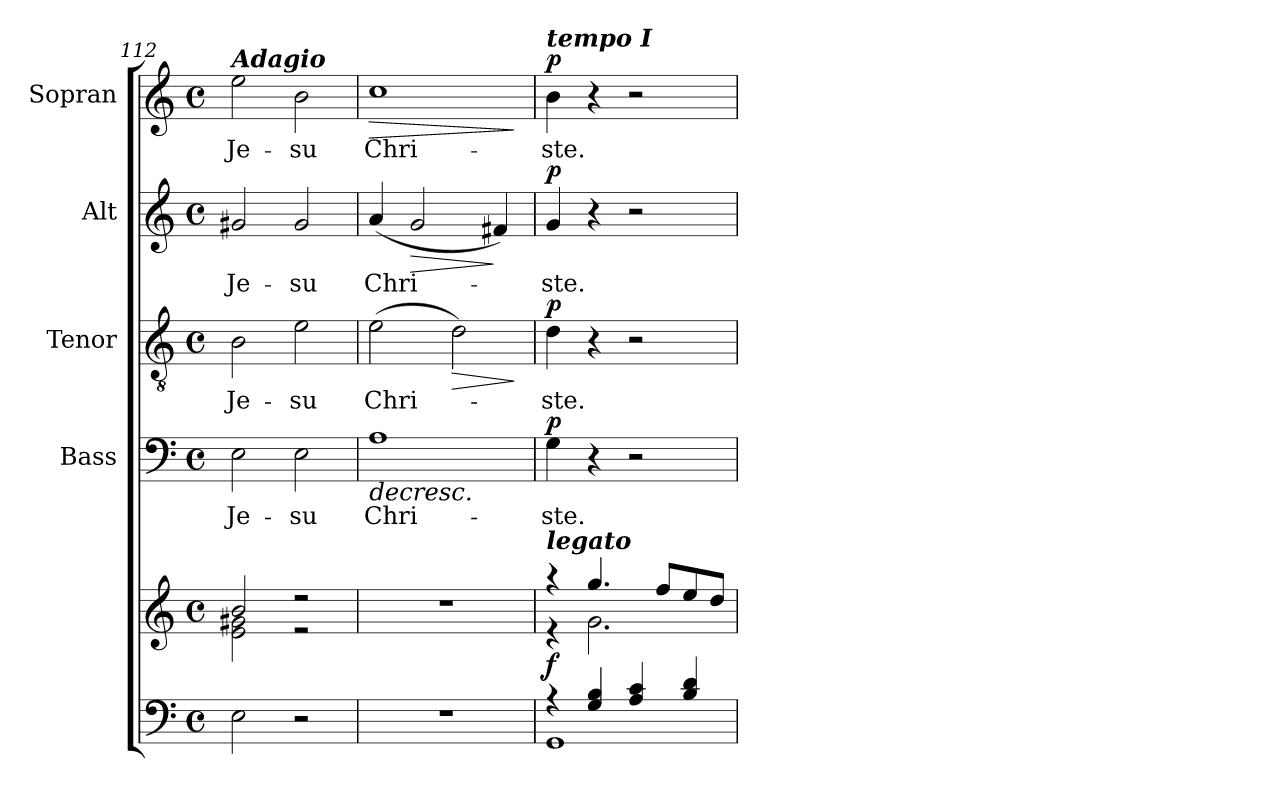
**kern	**kern	**dynam	**kern	**text	**dynam	**kern	**text	**dynam	**kern	**text	**dynam	**kern	**text	**dynam
*part5	*part5	*part5	*part4	*part4	*part4	*part3	*part3	*part3	*part2	*part2	*part2	*part1	*part1	*part1
*staff6	*staff5	*staff5/6	*staff4	*staff4	*staff4	*staff3	*staff3	*staff3	*staff2	*staff2	*staff2	*staff1	*staff1	*staff1
*	*	*	*I"Bass	*	*	*I"Tenor	*	*	*I"Alt	*	*	*I"Sopran	*	*
*	*	*	*I'B.	*	*	*I'T.	*	*	*I'A.	*	*	*I'S.	*	*
*clefF4	*clefG2	*	*clefF4	*	*	*clefGv2	*	*	*clefG2	*	*	*clefG2	*	*
*k[]	*k[]	*	*k[]	*	*	*k[]	*	*	*k[]	*	*	*k[]	*	*
*C:	*C:	*	*C:	*	*	*C:	*	*	*C:	*	*	*C:	*	*
*M4/4	*M4/4	*	*M4/4	*	*	*M4/4	*	*	*M4/4	*	*	*M4/4	*	*
*met(c)	*met(c)	*	*met(c)	*	*	*met(c)	*	*	*met(c)	*	*	*met(c)	*	*
=112	=112	=112	=112	=112	=112	=112	=112	=112	=112	=112	=112	=112	=112	=112
*	*^	*	*	*	*	*	*	*	*	*	*	*	*	*
!	!	!	!	!	!	!	!	!	!	!	!	!	!LO:TX:a:Bi:t=Adagio	!	!
!	!	!	!	!	!LO:LY:b	!	!	!LO:LY:b	!	!	!LO:LY:b	!	!	!LO:LY:b	!
2E\	2b/	2e\ 2g#X\	.	2E\	Je-	.	2B\	Je-	.	2g#X/	Je-	.	2ee\	Je-	.
!	!	!	!	!	!LO:LY:b	!	!	!LO:LY:b	!	!	!LO:LY:b	!	!	!LO:LY:b	!
2r	2r	2r	.	2E\	-su	.	2e\	-su	.	2g#/	-su	.	2b\	-su	.
!!LO:PB:g=z
=113	=113	=113	=113	=113	=113	=113	=113	=113	=113	=113	=113	=113	=113	=113	=113
!	!	!	!	!	!LO:LY:b	!LO:HP:b	!	!LO:LY:b	!	!	!LO:LY:b	!	!	!LO:LY:b	!LO:HP:b
*	*v	*v	*	*	*	*	*	*	*	*	*	*	*	*	*
1r	1r	.	1A	Chri-	>	(>2e\	Chri-	.	(<4a/	Chri-	.	1cc	Chri-	>
!	!	!	!	!	!	!	!	!	!	!	!LO:HP:b	!	!	!
.	.	.	.	.	.	.	.	.	2g/	.	>	.	.	.
!	!	!	!	!	!	!	!	!LO:HP:b	!	!	!	!	!	!
.	.	.	.	.	.	2d\)	.	>	.	.	.	.	.	.
.	.	.	.	.	.	.	.	.	4f#X/)	.	]	.	.	.
.	.	.	.	.	.	.	.	]	.	.	.	.	.	]
=114	=114	=114	=114	=114	=114	=114	=114	=114	=114	=114	=114	=114	=114	=114
*^	*^	*	*	*	*	*	*	*	*	*	*	*	*	*
!	!	!	!	!	!	!	!	!	!	!	!	!	!	!LO:TX:a:Bi:t=tempo I	!	!
!	!	!LO:TX:a:Bi:t=legato	!	!	!	!	!	!	!	!	!	!	!	!	!	!
!	!	!	!	!LO:DY:b	!	!LO:LY:b	!LO:DY:a	!	!LO:LY:b	!LO:DY:a	!	!LO:LY:b	!LO:DY:a	!	!LO:LY:b	!LO:DY:b
4rA	1GG	4r	4r	f	4G\	-ste.	p	4d\	-ste.	p	4g/	-ste.	p	4b\	-ste.	p
4G/ 4B/	.	4.gg/	2.g\	.	4r	.	]	4r	.	.	4r	.	.	4r	.	.
4A/ 4c/	.	.	.	.	2r	.	.	2r	.	.	2r	.	.	2r	.	.
.	.	8ff/L	.	.	.	.	.	.	.	.	.	.	.	.	.	.
4B/ 4d/	.	8ee/	.	.	.	.	.	.	.	.	.	.	.	.	.	.
.	.	8dd/J	.	.	.	.	.	.	.	.	.	.	.	.	.	.
*v	*v	*	*	*	*	*	*	*	*	*	*	*	*	*	*	*
*	*v	*v	*	*	*	*	*	*	*	*	*	*	*	*	*
=	=	=	=	=	=	=	=	=	=	=	=	=	=	=
*-	*-	*-	*-	*-	*-	*-	*-	*-	*-	*-	*-	*-	*-	*-
